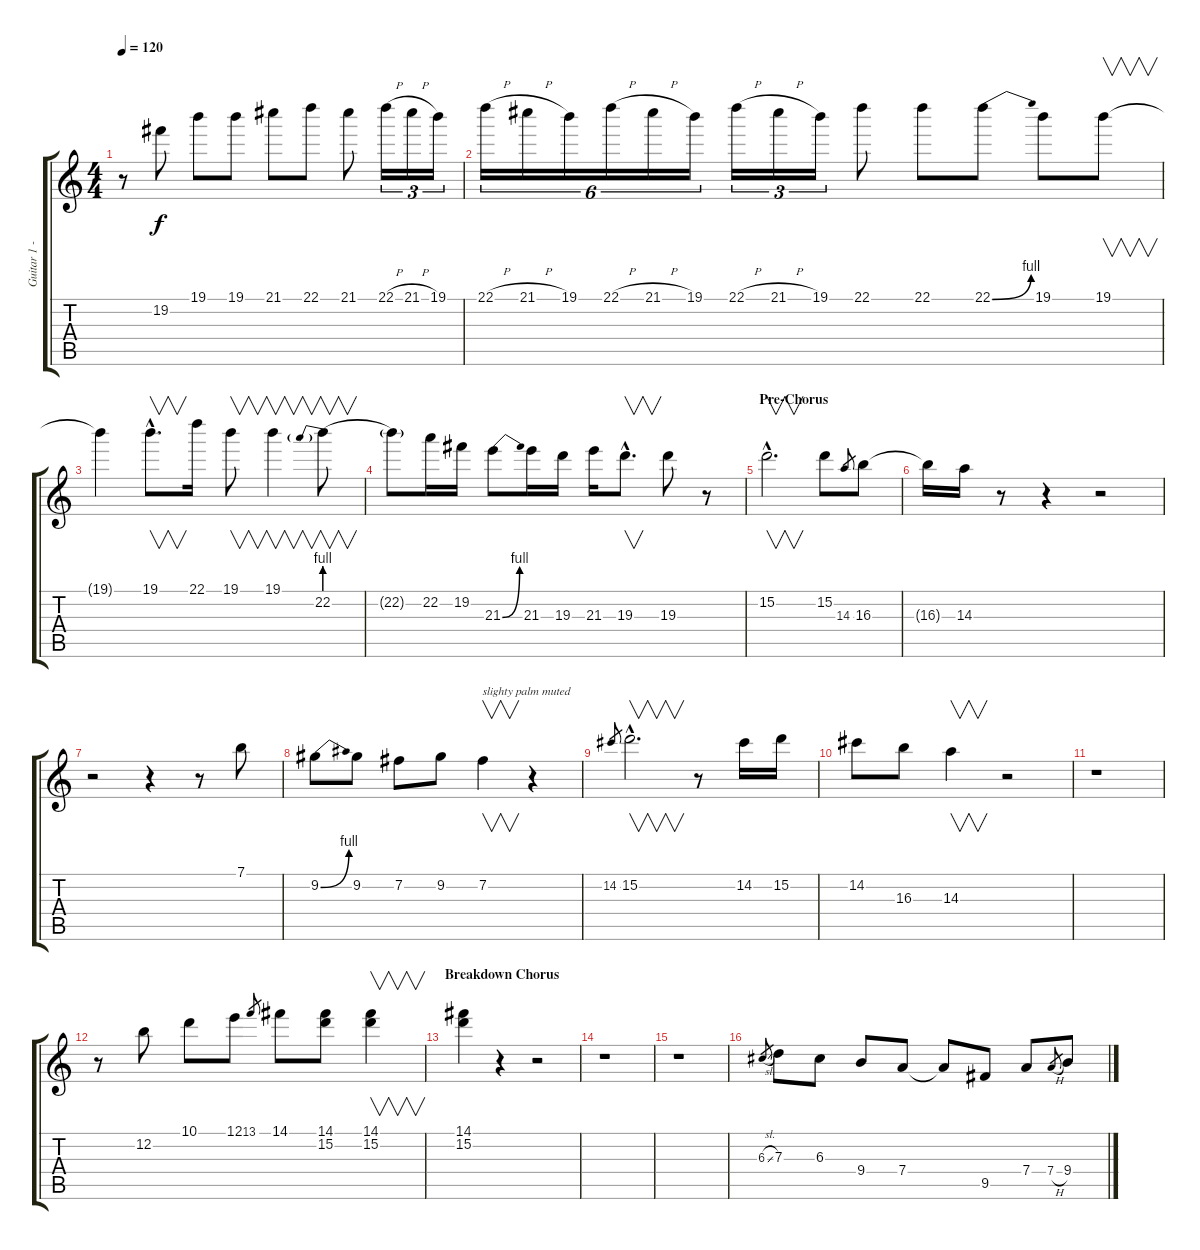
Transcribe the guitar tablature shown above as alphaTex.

\track ("Guitar 1 - Santana" "Guitar 1 -") {instrument distortionguitar}
\staff {score tabs}
\tuning (E4 B3 G3 D3 A2 E2) {hide}
\ts (4 4)
\tempo 120
\clef g2
\ks c
r.8{dy f} 19.2.8 19.1.8 19.1.8 21.1.8 22.1.8 21.1.8 22.1{h}.16{tu (3 2)} 21.1{h}.16{tu (3 2)} 19.1.16{tu (3 2)} |
22.1{h}.16{tu (6 4)} 21.1{h}.16{tu (6 4)} 19.1.16{tu (6 4)} 22.1{h}.16{tu (6 4)} 21.1{h}.16{tu (6 4)} 19.1.16{tu (6 4)} 22.1{h}.16{tu (3 2)} 21.1{h}.16{tu (3 2)} 19.1.16{tu (3 2)} 22.1.8 22.1.8 22.1{be (bend 0 0 60 4)}.8 19.1.8 19.1.8{v} |
19.1{t}.4 19.1{hac}.8{v d} 22.1.16 19.1.8{v} 19.1.4{v} 22.2{be (prebend 0 4 60 4)}.8{v} |
22.2{t}.8 22.2.16 19.2.16 21.3{be (bend 0 0 60 4)}.8 21.3.16 19.3.16 21.3.16 19.3{hac}.8{v d} 19.3.8 r.8 |
\section ("" "Pre-Chorus")
15.2{hac}.2{v d} 15.2.8 14.3.8{gr} 16.3.8 |
16.3{t}.16 14.3.16 r.8 r.4 r.2 |
r.2 r.4 r.8 7.1.8 |
9.2{be (bend 0 0 60 4)}.8 9.2.8 7.2.8 9.2.8 7.2.4{v txt "slighty palm muted"} r.4 |
14.2.8{gr} 15.2{hac}.2{v d} r.8 14.2.16 15.2.16 |
14.2.8 16.3.8 14.3.4{v} r.2 |
r.1 |
r.8 12.2.8 10.1.8 12.1.8 13.1.8{gr} 14.1.8 (14.1 15.2).8 (14.1 15.2).4{v} |
\section ("" "Breakdown Chorus")
(14.1 15.2).4 r.4 r.2 |
r.1 |
r.1 |
6.3{sl}.8{gr} 7.3.8 6.3.8 9.4.8 7.4.8 7.4{t}.8 9.5.8 7.4.8 7.4{h}.8{gr} 9.4.8
